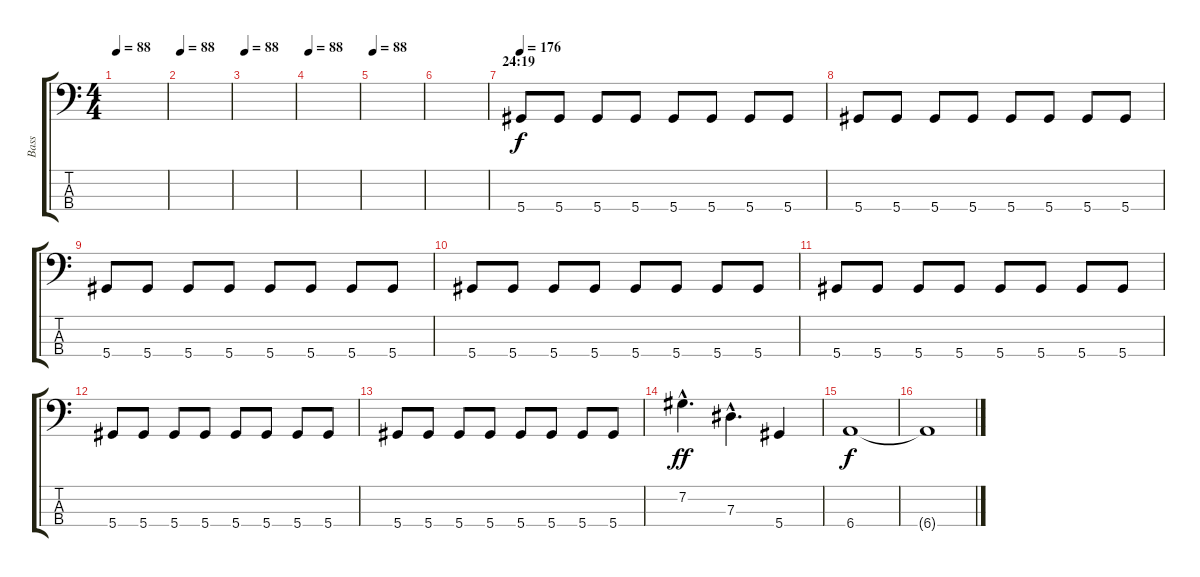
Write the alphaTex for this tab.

\track ("Bass" "Bass") {instrument electricbassfinger}
\staff {score tabs}
\tuning (Gb2 Db2 Ab1 Eb1) {hide}
\ts (4 4)
\tempo 88
\clef f4
\ks c
|
\tempo 88
|
\tempo 88
|
\tempo 88
|
\tempo 88
|
|
\section ("" "24:19")
\tempo 176
5.4.8{volume 16 instrument electricbassfinger} 5.4.8 5.4.8 5.4.8 5.4.8 5.4.8 5.4.8 5.4.8 |
5.4.8 5.4.8 5.4.8 5.4.8 5.4.8 5.4.8 5.4.8 5.4.8 |
5.4.8 5.4.8 5.4.8 5.4.8 5.4.8 5.4.8 5.4.8 5.4.8 |
5.4.8 5.4.8 5.4.8 5.4.8 5.4.8 5.4.8 5.4.8 5.4.8 |
5.4.8 5.4.8 5.4.8 5.4.8 5.4.8 5.4.8 5.4.8 5.4.8 |
5.4.8 5.4.8 5.4.8 5.4.8 5.4.8 5.4.8 5.4.8 5.4.8 |
5.4.8 5.4.8 5.4.8 5.4.8 5.4.8 5.4.8 5.4.8 5.4.8 |
7.2{hac}.4{d dy ff} 7.3{hac}.4{d} 5.4.4 |
6.4.1{dy f} |
6.4{t}.1
